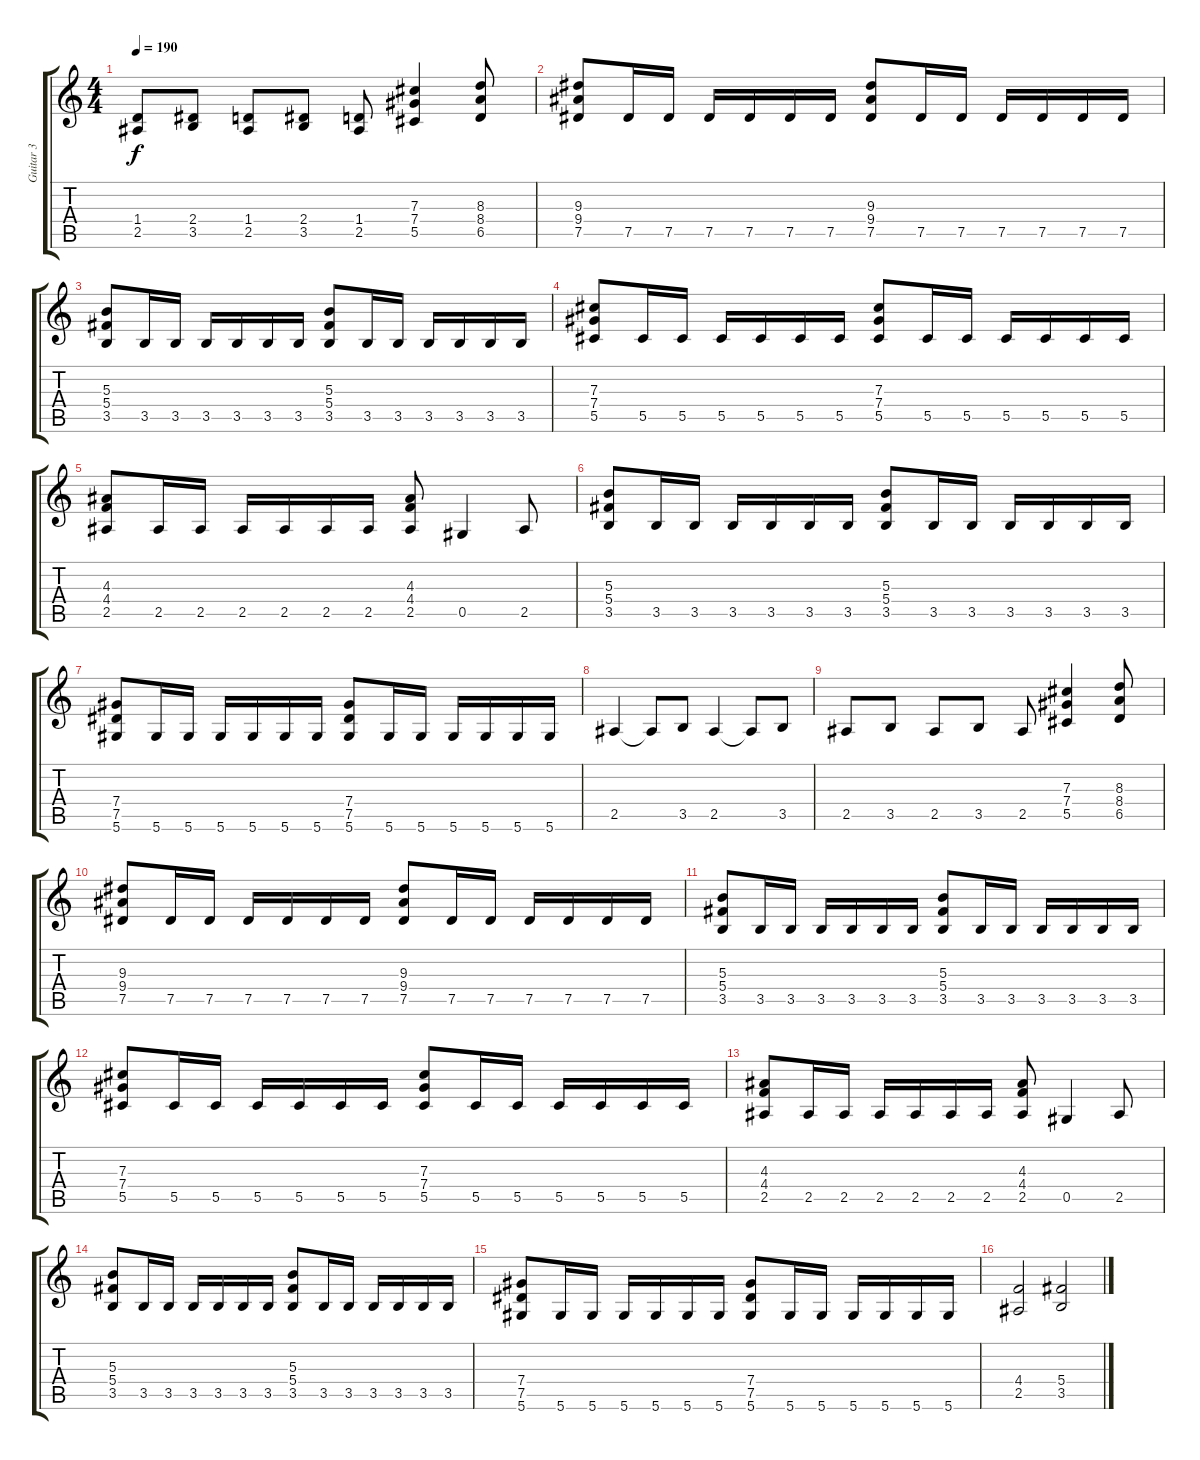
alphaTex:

\track ("Guitar 3" "Guitar 3") {instrument distortionguitar}
\staff {score tabs}
\tuning (Eb4 Bb3 Gb3 Db3 Ab2 Eb2) {hide}
\ts (4 4)
\tempo 190
\clef g2
\ks c
(1.4 2.5).8{dy f} (2.4 3.5).8 (1.4 2.5).8 (2.4 3.5).8 (1.4 2.5).8 (7.3 7.4 5.5).4 (8.3 8.4 6.5).8 |
(9.3 9.4 7.5).8 7.5.16 7.5.16 7.5.16 7.5.16 7.5.16 7.5.16 (9.3 9.4 7.5).8 7.5.16 7.5.16 7.5.16 7.5.16 7.5.16 7.5.16 |
(5.3 5.4 3.5).8 3.5.16 3.5.16 3.5.16 3.5.16 3.5.16 3.5.16 (5.3 5.4 3.5).8 3.5.16 3.5.16 3.5.16 3.5.16 3.5.16 3.5.16 |
(7.3 7.4 5.5).8 5.5.16 5.5.16 5.5.16 5.5.16 5.5.16 5.5.16 (7.3 7.4 5.5).8 5.5.16 5.5.16 5.5.16 5.5.16 5.5.16 5.5.16 |
(4.3 4.4 2.5).8 2.5.16 2.5.16 2.5.16 2.5.16 2.5.16 2.5.16 (4.3 4.4 2.5).8 0.5.4 2.5.8 |
(5.3 5.4 3.5).8 3.5.16 3.5.16 3.5.16 3.5.16 3.5.16 3.5.16 (5.3 5.4 3.5).8 3.5.16 3.5.16 3.5.16 3.5.16 3.5.16 3.5.16 |
(7.4 7.5 5.6).8 5.6.16 5.6.16 5.6.16 5.6.16 5.6.16 5.6.16 (7.4 7.5 5.6).8 5.6.16 5.6.16 5.6.16 5.6.16 5.6.16 5.6.16 |
2.5.4 2.5{t}.8 3.5.8 2.5.4 2.5{t}.8 3.5.8 |
2.5.8 3.5.8 2.5.8 3.5.8 2.5.8 (7.3 7.4 5.5).4 (8.3 8.4 6.5).8 |
(9.3 9.4 7.5).8 7.5.16 7.5.16 7.5.16 7.5.16 7.5.16 7.5.16 (9.3 9.4 7.5).8 7.5.16 7.5.16 7.5.16 7.5.16 7.5.16 7.5.16 |
(5.3 5.4 3.5).8 3.5.16 3.5.16 3.5.16 3.5.16 3.5.16 3.5.16 (5.3 5.4 3.5).8 3.5.16 3.5.16 3.5.16 3.5.16 3.5.16 3.5.16 |
(7.3 7.4 5.5).8 5.5.16 5.5.16 5.5.16 5.5.16 5.5.16 5.5.16 (7.3 7.4 5.5).8 5.5.16 5.5.16 5.5.16 5.5.16 5.5.16 5.5.16 |
(4.3 4.4 2.5).8 2.5.16 2.5.16 2.5.16 2.5.16 2.5.16 2.5.16 (4.3 4.4 2.5).8 0.5.4 2.5.8 |
(5.3 5.4 3.5).8 3.5.16 3.5.16 3.5.16 3.5.16 3.5.16 3.5.16 (5.3 5.4 3.5).8 3.5.16 3.5.16 3.5.16 3.5.16 3.5.16 3.5.16 |
(7.4 7.5 5.6).8 5.6.16 5.6.16 5.6.16 5.6.16 5.6.16 5.6.16 (7.4 7.5 5.6).8 5.6.16 5.6.16 5.6.16 5.6.16 5.6.16 5.6.16 |
(4.4 2.5).2 (5.4 3.5).2
